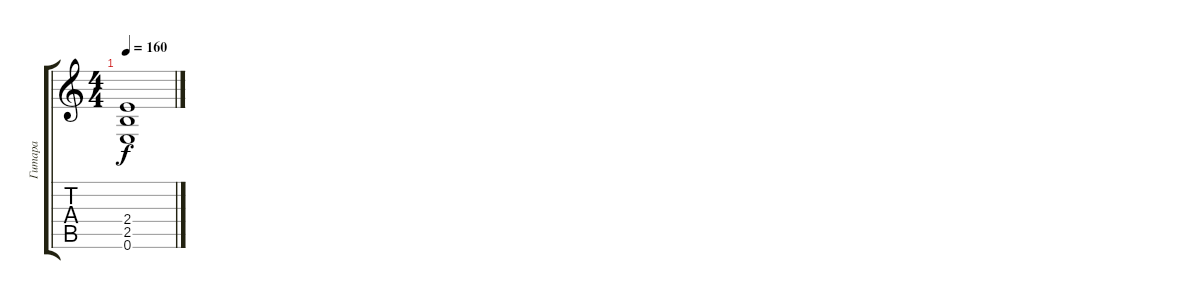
\track ("Гитара" "Гитара") {instrument distortionguitar}
\staff {score tabs}
\tuning (E4 B3 G3 D3 A2 E2) {hide}
\ts (4 4)
\tempo 160
\clef g2
\ks c
(2.4{t} 2.5{t} 0.6{t}).1{dy f}
